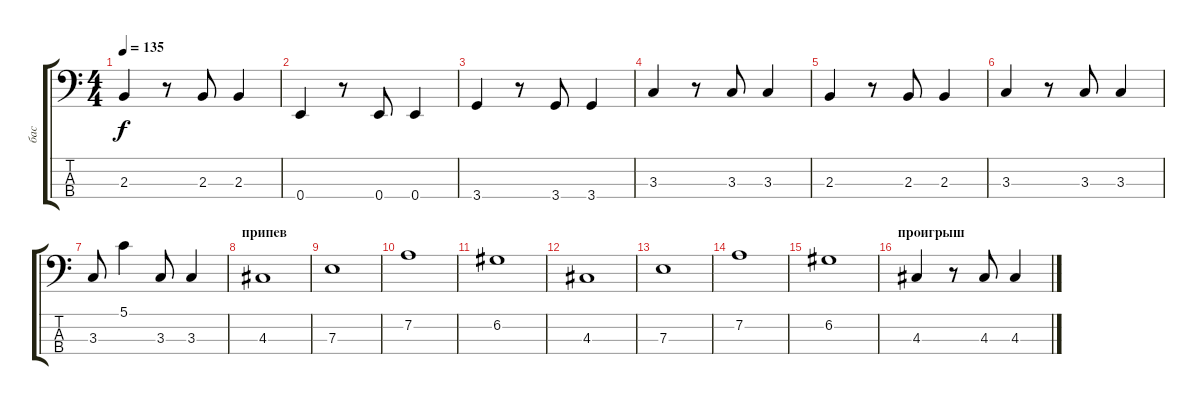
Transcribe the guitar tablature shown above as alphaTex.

\track ("бас" "бас") {instrument electricbasspick}
\staff {score tabs}
\tuning (G2 D2 A1 E1) {hide}
\ts (4 4)
\tempo 135
\clef f4
\ks c
2.3.4{dy f} r.8 2.3.8 2.3.4 |
0.4.4 r.8 0.4.8 0.4.4 |
3.4.4 r.8 3.4.8 3.4.4 |
3.3.4 r.8 3.3.8 3.3.4 |
2.3.4 r.8 2.3.8 2.3.4 |
3.3.4 r.8 3.3.8 3.3.4 |
3.3.8 5.1.4 3.3.8 3.3.4 |
\section ("" "припев")
4.3.1 |
7.3.1 |
7.2.1 |
6.2.1 |
4.3.1 |
7.3.1 |
7.2.1 |
6.2.1 |
\section ("" "проигрыш")
4.3.4 r.8 4.3.8 4.3.4
